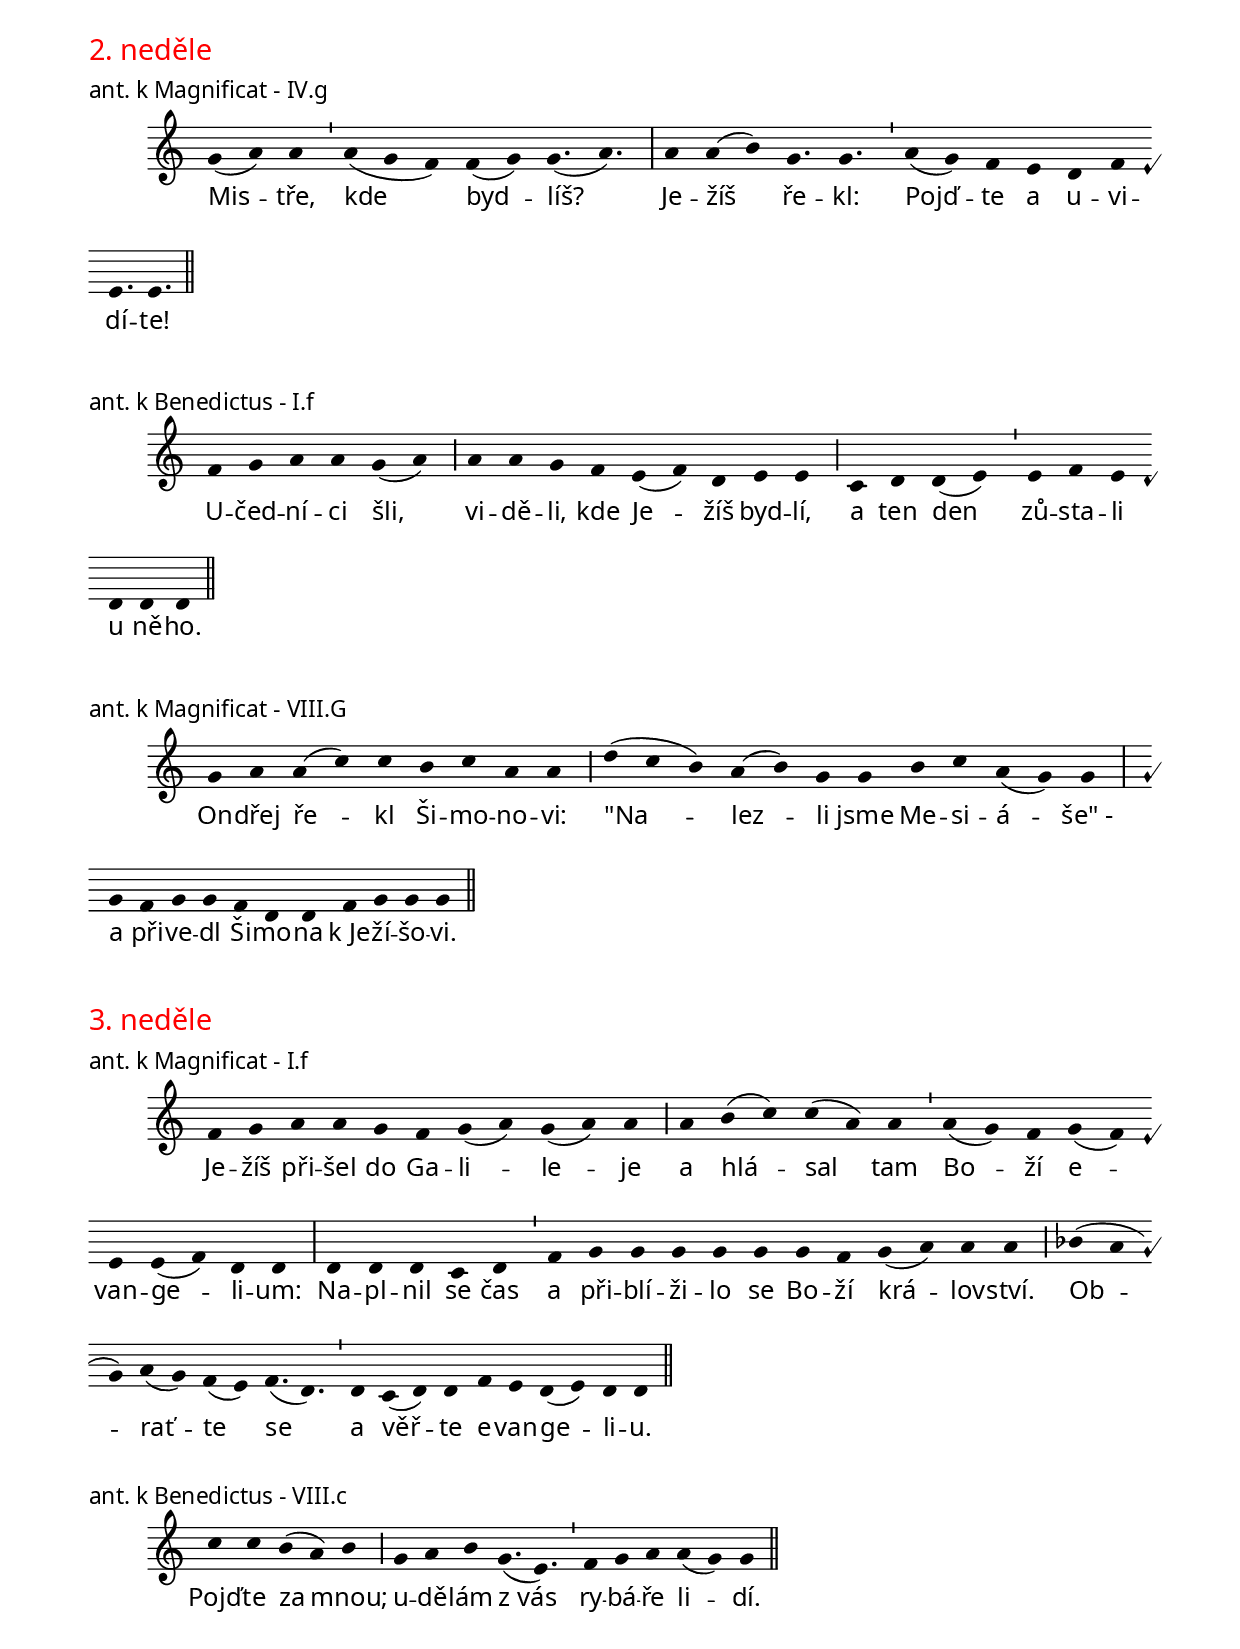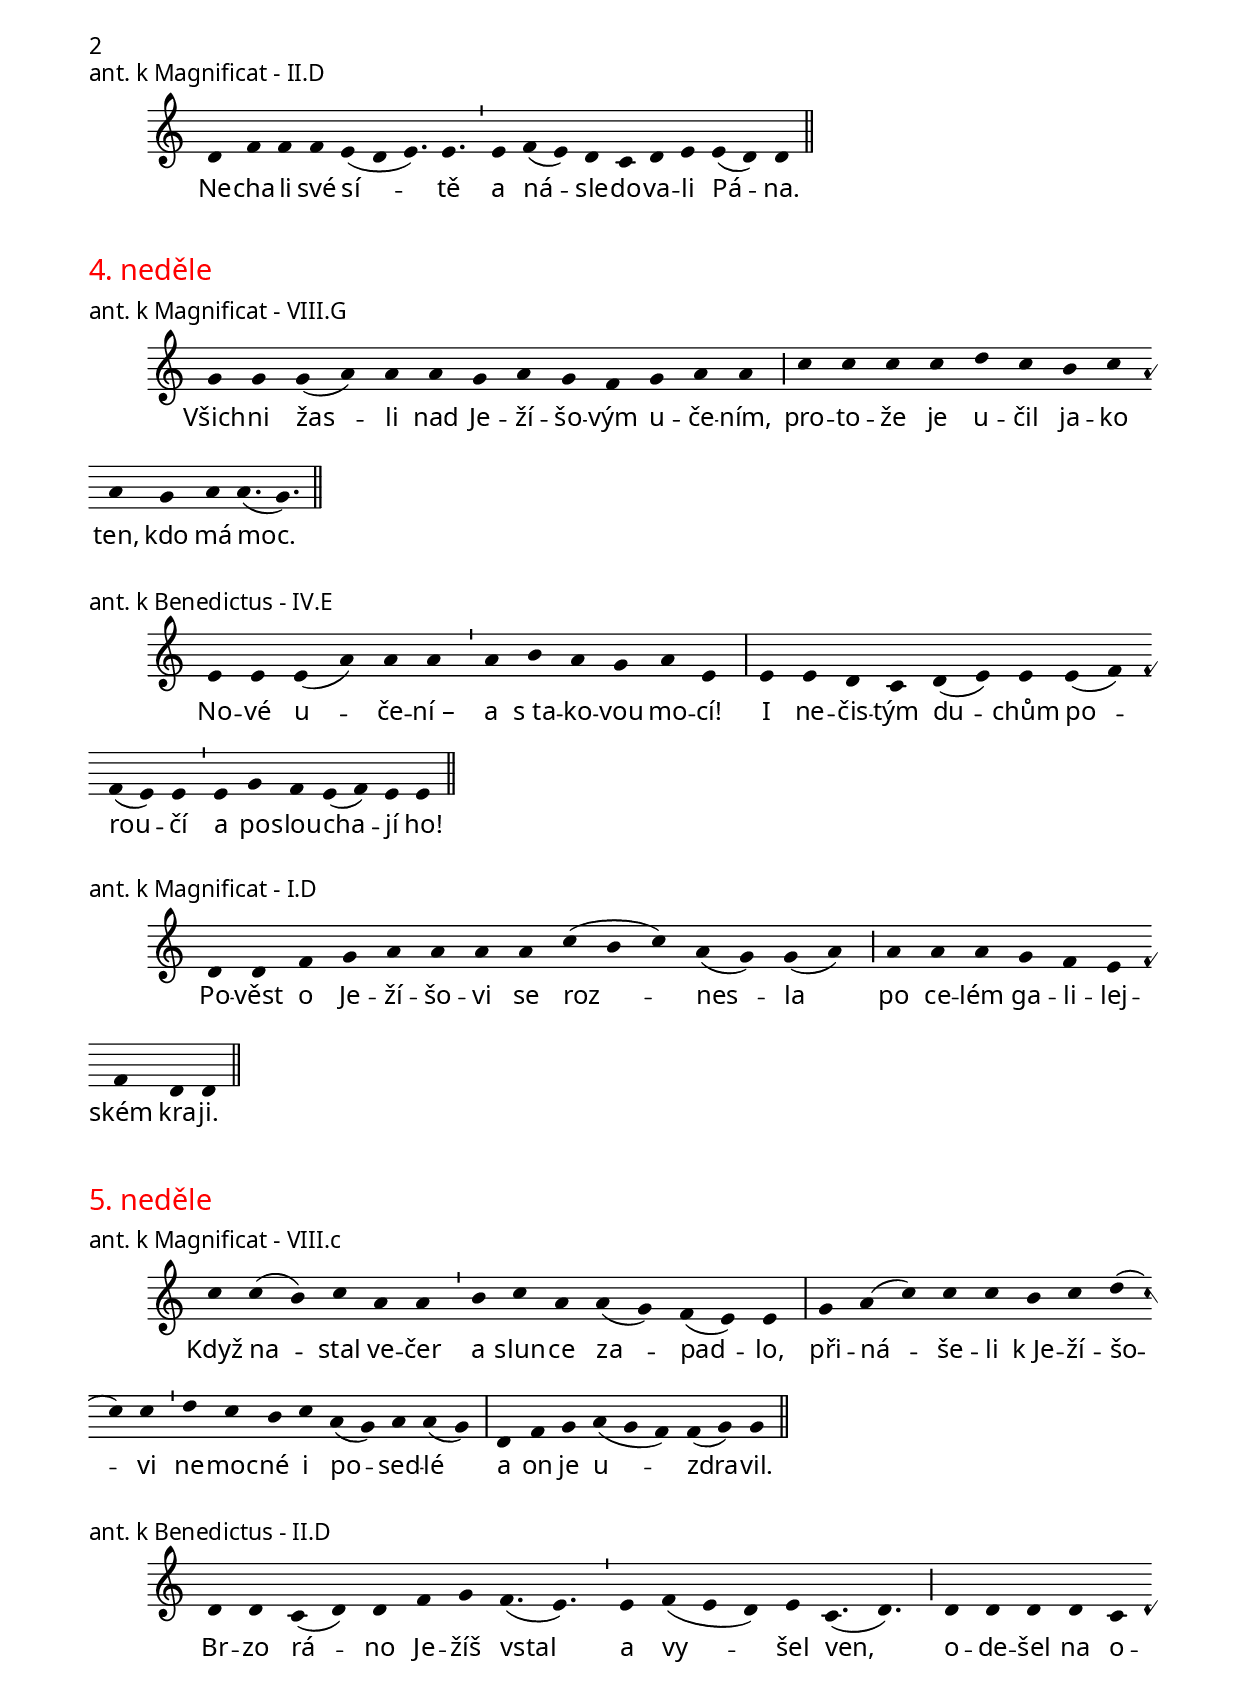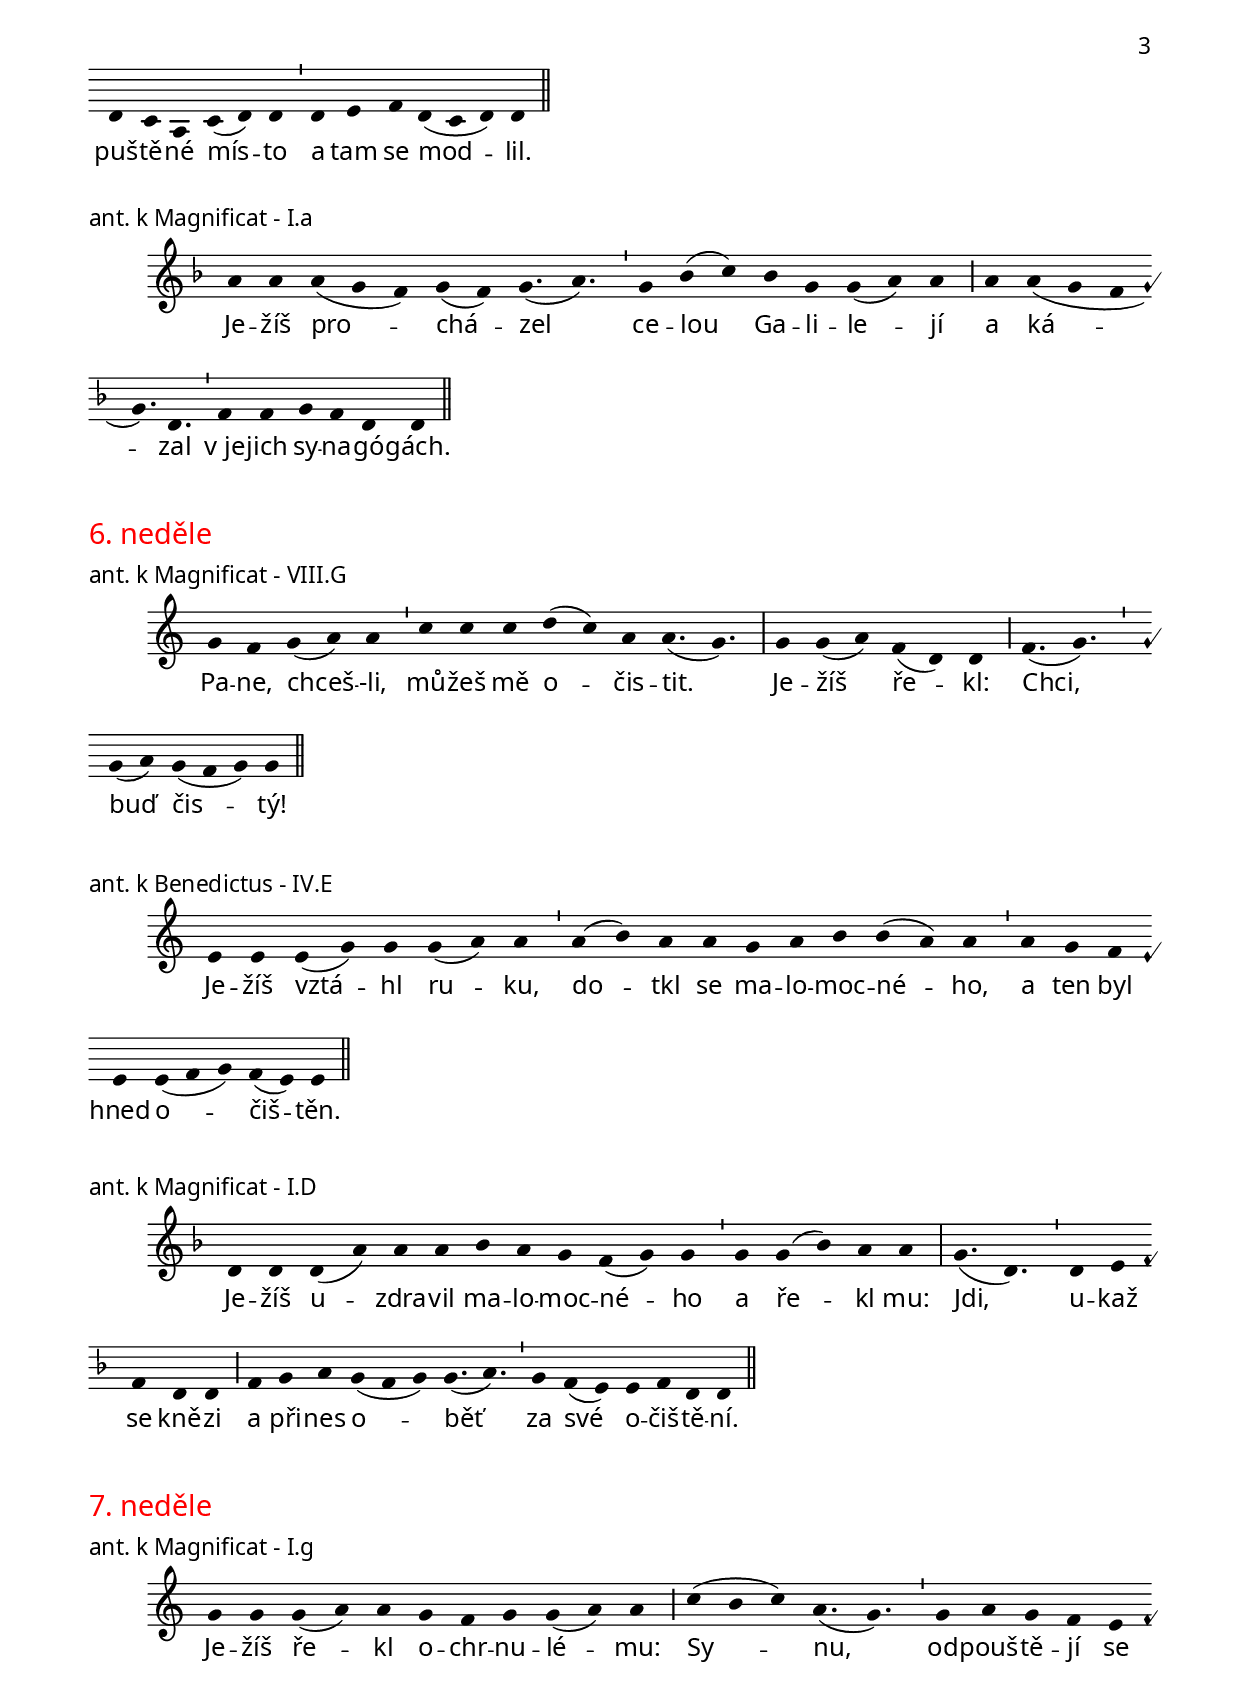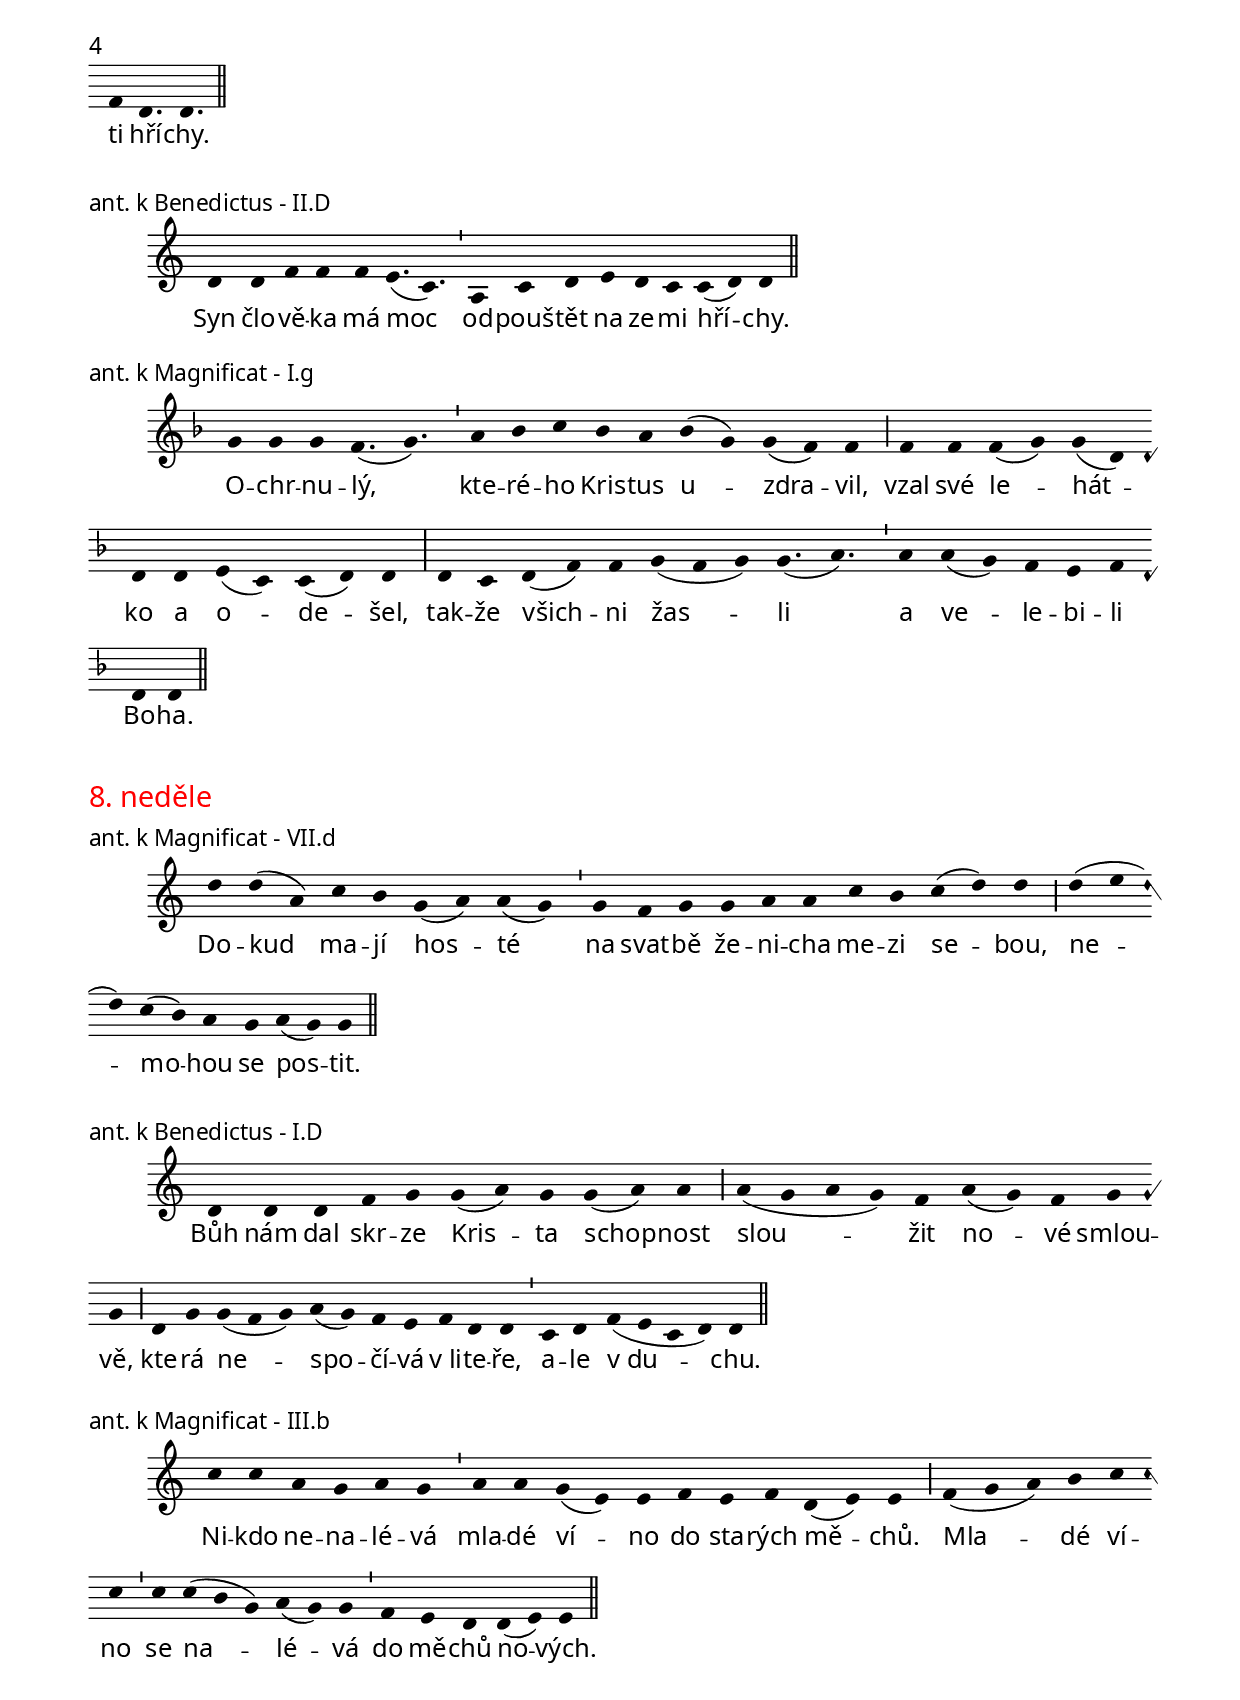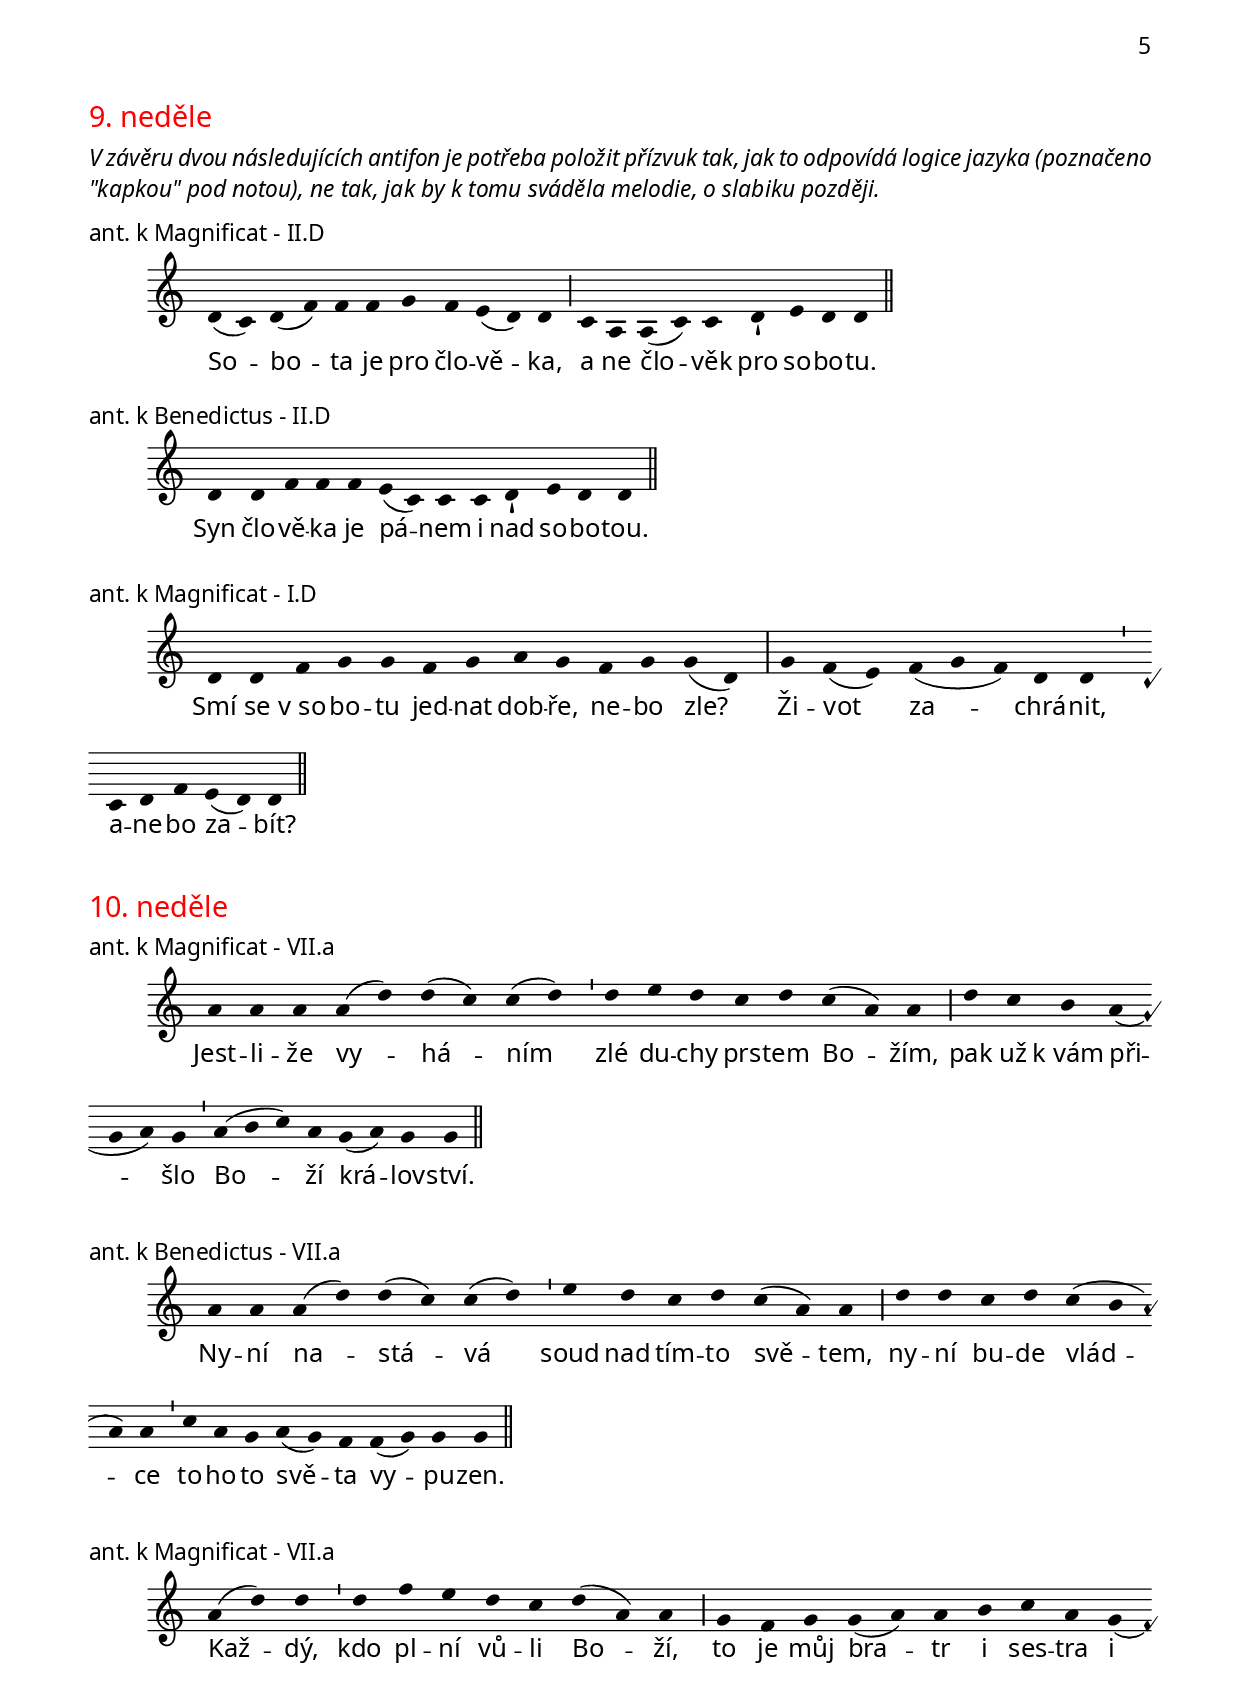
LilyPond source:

\version "2.19.0"

\include "../spolecne.ly"

\markup {\nadpisDen {"2. neděle"}}

\score {
  \relative c'' {
    \choralniRezim
    g( a) a \barMin a( g f) f( g) g4.( a) \barMax
    a4 a( b) g4. g \barMin
    a4( g) f e d f e4. e \barFinalis
  }
  \addlyrics {
    Mis -- tře, kde byd -- líš?
    Je -- žíš ře -- kl:
    Pojď -- te a u -- vi -- dí -- te!
  }
  \header {
    quid = "ant. k Magnificat"
    modus = "IV"
    differentia = "g"
    psalmus = ""
    id = "ne2b-1ne-mag"
    piece = \markup {\sestavTitulekBezZalmu}
  }
}

\score {
  \relative c' {
    \choralniRezim
    f4 g a a g( a) \barMaior
    a a g f e( f) d e e \barMaior
    c d d( e) \barMin e f e d d d \barFinalis
  }
  \addlyrics {
    U -- čed -- ní -- ci šli,
    vi -- dě -- li, kde Je -- žíš byd -- lí,
    a ten den zů -- sta -- li u ně -- ho.
  }
  \header {
    quid = "ant. k Benedictus"
    modus = "I"
    differentia = "f"
    psalmus = ""
    id = "ne2b-rch-ben"
    piece = \markup {\sestavTitulekBezZalmu}
  }
}

\score {
  \relative c'' {
    \choralniRezim
    g4 a a( c) c b c a a \barMaior
    d( c b) a( b) g g b c a( g) g \barMax
    g f g g f d d f g g g \barFinalis
  }
  \addlyrics {
    On -- dřej ře -- kl Ši -- mo -- no -- vi:
    "\"Na" -- lez -- li jsme Me -- si -- á -- "še\" -"
    a při -- ve -- dl Ši -- mo -- na k_Je -- ží -- šo -- vi.
  }
  \header {
    quid = "ant. k Magnificat"
    modus = "VIII"
    differentia = "G"
    psalmus = ""
    placet = "zkusit lépe"
    id = "ne2b-ne2-mag"
    piece = \markup {\sestavTitulekBezZalmu}
  }
}

\markup {\nadpisDen {"3. neděle"}}

\score {
  \relative c' {
    \choralniRezim
    f4 g a a g f g( a) g( a) a \barMaior
    a b( c) c( a) a \barMin
    a( g) f g( f) e e( f) d d \barMax

    d d d c d \barMin
    f g g g g g g f g( a) a a \barMaior
    bes( a g) a( g) f( e) f4.( d) \barMin
    d4 c( d) d f e d( e) d d \barFinalis
  }
  \addlyrics {
    Je -- žíš při -- šel do Ga -- li -- le -- je
    a hlá -- sal tam
    Bo -- ží e -- van -- ge -- li -- um:

    Na -- pl -- nil se čas
    a při -- blí -- ži -- lo se Bo -- ží krá -- lov -- ství.
    Ob -- rať -- te se
    a věř -- te e -- van -- ge -- li -- u.
  }
  \header {
    quid = "ant. k Magnificat"
    modus = "I"
    differentia = "f"
    psalmus = ""
    placet = "_Boží evangelium_ je přetížené; i pokračování věnovat trochu péče;
    v první části snad spíš jemně ozdobit _přišel_ a odlehčit _Galileje_"
    id = "ne3b-ne1-mag"
    piece = \markup {\sestavTitulekBezZalmu}
  }
}

\score {
  \relative c'' {
    \choralniRezim
    c4 c b( a) b \barMaior
    g a b g4.( e) \barMin
    f4 g a a( g) g \barFinalis
  }
  \addlyrics {
    Pojď -- te za mnou;
    u -- dě -- lám z_vás ry -- bá -- ře li -- dí.
  }
  \header {
    quid = "ant. k Benedictus"
    modus = "VIII"
    differentia = "c"
    psalmus = ""
    placet = "nic moc"
    id = "ne3b-rch-ben"
    piece = \markup {\sestavTitulekBezZalmu}
  }
}

\score {
  \relative c' {
    \choralniRezim
    d4 f f f e( d e4.) e \barMin
    e4 f( e) d c d e e( d) d \barFinalis
  }
  \addlyrics {
    Ne -- cha -- li své sí -- tě
    a ná -- sle -- do -- va -- li Pá -- na.
  }
  \header {
    quid = "ant. k Magnificat"
    modus = "II"
    differentia = "D"
    psalmus = ""
    placet = "zkusit alternativy"
    id = "ne3b-ne2-mag"
    piece = \markup {\sestavTitulekBezZalmu}
  }
}

\markup {\nadpisDen {"4. neděle"}}

\score {
  \relative c'' {
    \choralniRezim
    g4 g g( a) a a g a g f g a a \barMaior
    c c c c d c b c a g a a4.( g) \barFinalis
  }
  \addlyrics {
    Všich -- ni žas -- li nad Je -- ží -- šo -- vým u -- če -- ním,
    pro -- to -- že je u -- čil ja -- ko ten,
    kdo má moc.
  }
  \header {
    quid = "ant. k Magnificat"
    modus = "VIII"
    differentia = "G"
    psalmus = ""
    placet = "závěr dává smysl jen s přízvukem na _ten_ - zachytit v notaci"
    id = "ne4b-ne1-mag"
    piece = \markup {\sestavTitulekBezZalmu}
  }
}

\score {
  \relative c' {
    \choralniRezim
    e4 e e( a) a a \barMin
    a b a g a e \barMax
    e e d c d( e) e e( f) f( e) e \barMin
    e g f e( f) e e \barFinalis
  }
  \addlyrics {
    No -- vé u -- če -- ní_–
    a s_ta -- ko -- vou mo -- cí!
    I ne -- čis -- tým du -- chům po -- rou -- čí
    a po -- slou -- cha -- jí ho!
  }
  \header {
    quid = "ant. k Benedictus"
    modus = "IV"
    differentia = "E"
    psalmus = ""
    id = "ne4b-rch-ben"
    piece = \markup {\sestavTitulekBezZalmu}
  }
}

\score {
  \relative c' {
    \choralniRezim
    d4 d f g a a a a c( b c) a( g) g( a) \barMaior
    a a a g f e f d d \barFinalis
  }
  \addlyrics {
    Po -- věst o Je -- ží -- šo -- vi se roz -- nes -- la
    po ce -- lém ga -- li -- lej -- ském kra -- ji.
  }
  \header {
    quid = "ant. k Magnificat"
    modus = "I"
    differentia = "D"
    psalmus = ""
    id = "ne4b-2ne-mag"
    piece = \markup {\sestavTitulekBezZalmu}
  }
}

\markup {\nadpisDen {"5. neděle"}}

\score {
  \relative c'' {
    \choralniRezim
    c4 c( b) c a a \barMin
    b c a a( g) f( e) e \barMax
    g a( c) c c b c d( c) c \barMin
    d c b c a( g) a a( g) \barMax
    d f g a( g f) f( g) g \barFinalis
  }
  \addlyrics {
    Když na -- stal ve -- čer
    a slun -- ce za -- pad -- lo,
    při -- ná -- še -- li k_Je -- ží -- šo -- vi
    ne -- moc -- né i po -- sed -- lé
    a on je u -- zdra -- vil.
  }
  \header {
    quid = "ant. k Magnificat"
    modus = "VIII"
    differentia = "c"
    psalmus = ""
    placet = "poslední část nedrží se zbytkem pohromadě"
    id = "ne5b-1ne-mag"
    piece = \markup {\sestavTitulekBezZalmu}
  }
}

\score {
  \relative c' {
    \choralniRezim
    d4 d c( d) d f g f4.( e) \barMin
    e4 f( e d) e c4.( d) \barMaior
    d4 d d d c d c a c( d) d \barMin
    d e f d( c d) d \barFinalis
  }
  \addlyrics {
    Br -- zo rá -- no Je -- žíš vstal
    a vy -- šel ven,
    o -- de -- šel na o -- puš -- tě -- né mís -- to
    a tam se mod -- lil.
  }
  \header {
    quid = "ant. k Benedictus"
    modus = "II"
    differentia = "D"
    psalmus = ""
    placet = "druhou polovinu lépe"
    id = "ne5b-rch-ben"
    piece = \markup {\sestavTitulekBezZalmu}
  }
}

\score {
  \relative c'' {
    \choralniRezim
    \key f \major
    a4 a a( g f) g( f) g4.( a) \barMin
    g4 bes( c) bes g g( a) a \barMaior
    a a( g f g4.) d \barMin
    f4 f g f d d \barFinalis
  }
  \addlyrics {
    Je -- žíš pro -- chá -- zel
    ce -- lou Ga -- li -- le -- jí
    a ká -- zal v_je -- jich sy -- na -- gó -- gách.
  }
  \header {
    quid = "ant. k Magnificat"
    modus = "I"
    differentia = "a"
    psalmus = ""
    placet = "melodie _kázal_ tady působí kýčovitě"
    id = "ne5b-2ne-mag"
    piece = \markup {\sestavTitulekBezZalmu}
  }
}

\markup {\nadpisDen {"6. neděle"}}

\score {
  \relative c'' {
    \choralniRezim
    g4 f g( a) a \barMin
    c c c d( c) a a4.( g) \barMax
    g4 g( a) f( d) d \barMaior
    f4.( g) \barMin
    g4( a) g( f g) g \barFinalis
  }
  \addlyrics {
    Pa -- ne, chceš -- -li,
    mů -- žeš mě o -- čis -- tit.
    Je -- žíš ře -- kl:
    Chci,
    buď čis -- tý!
  }
  \header {
    quid = "ant. k Magnificat"
    modus = "VIII"
    differentia = "G"
    psalmus = ""
    placet = "nepovedená"
    id = "ne6b-1ne-mag"
    piece = \markup {\sestavTitulekBezZalmu}
  }
}

\score {
  \relative c' {
    \choralniRezim
    e4 e e( g) g g( a) a \barMin
    a( b) a a g a b b( a) a \barMin
    a g f e e( f g) f( e) e \barFinalis
  }
  \addlyrics {
    Je -- žíš vztá -- hl ru -- ku,
    do -- tkl se ma -- lo -- moc -- né -- ho,
    a ten byl hned o -- čiš -- těn.
  }
  \header {
    quid = "ant. k Benedictus"
    modus = "IV"
    differentia = "E"
    psalmus = ""
    id = "ne6b-rch-ben"
    piece = \markup {\sestavTitulekBezZalmu}
  }
}

\score {
  \relative c' {
    \choralniRezim
    \key f \major
    d4 d d( a') a a bes a g f( g) g \barMin
    g g( bes) a a \barMax
    g4.( d) \barMin d4 e f d d \barMaior
    f g a g( f g) g4.( a) \barMin
    g4 f( e) e f d d \barFinalis
  }
  \addlyrics {
    Je -- žíš u -- zdra -- vil ma -- lo -- moc -- né -- ho
    a ře -- kl mu:
    Jdi, u -- kaž se kně -- zi
    a při -- nes o -- běť
    za své o -- čiš -- tě -- ní.
  }
  \header {
    quid = "ant. k Magnificat"
    modus = "I"
    differentia = "D"
    psalmus = ""
    id = "ne6b-2ne-mag"
    piece = \markup {\sestavTitulekBezZalmu}
  }
}

\markup {\nadpisDen {"7. neděle"}}

\score {
  \relative c'' {
    \choralniRezim
    g4 g g( a) a g f g g( a) a \barMaior
    c( b c) a4.( g) \barMin
    g4 a g f e f d4. d \barFinalis
  }
  \addlyrics {
    Je -- žíš ře -- kl o -- chr -- nu -- lé -- mu:
    Sy -- nu, od -- pouš -- tě -- jí se ti hří -- chy.
  }
  \header {
    quid = "ant. k Magnificat"
    modus = "I"
    differentia = "g"
    psalmus = ""
    id = "ne7b-mag1"
    piece = \markup {\sestavTitulekBezZalmu}
  }
}

\score {
  \relative c' {
    \choralniRezim
    d4 d f f f e4.( c) \barMin
    a4 c d e d c c( d) d \barFinalis
  }
  \addlyrics {
    Syn člo -- vě -- ka má moc
    od -- pouš -- tět na ze -- mi hří -- chy.
  }
  \header {
    quid = "ant. k Benedictus"
    modus = "II"
    differentia = "D"
    psalmus = ""
    id = "ne7b-ben"
    piece = \markup {\sestavTitulekBezZalmu}
  }
}

\score {
  \relative c'' {
    \choralniRezim
    \key f \major
    g4 g g f4.( g) \barMin
    a4 bes c bes a bes( g) g( f) f \barMaior
    f f f( g) g( d) d4 d e( c) c( d) d \barMax

    d c d( f) f g( f g) g4.( a) \barMin
    a4 a( g) f e f d d \barFinalis
  }
  \addlyrics {
    O -- chr -- nu -- lý,
    kte -- ré -- ho Kris -- tus u -- zdra -- vil,
    vzal své le -- hát -- ko a o -- de -- šel,

    tak -- že všich -- ni žas -- li
    a ve -- le -- bi -- li Bo -- ha.
  }
  \header {
    quid = "ant. k Magnificat"
    modus = "I"
    differentia = "g"
    psalmus = ""
    id = "ne7b-mag2"
    piece = \markup {\sestavTitulekBezZalmu}
  }
}

\markup {\nadpisDen {"8. neděle"}}

\score {
  \relative c'' {
    \choralniRezim
    d4 d( a) c b g( a) a( g) \barMin g f g g a a c b c( d) d \barMaior
    d( e d) c( b) a g a( g) g \barFinalis
  }
  \addlyrics {
    Do -- kud ma -- jí hos -- té na svat -- bě že -- ni -- cha
    me -- zi se -- bou,
    ne -- mo -- hou se pos -- tit.
  }
  \header {
    quid = "ant. k Magnificat"
    modus = "VII"
    differentia = "d"
    psalmus = ""
    id = "ne8b-mag1"
    piece = \markup {\sestavTitulekBezZalmu}
  }
}

\score {
  \relative c' {
    \choralniRezim
    d4 d d f g g( a) g g( a) a \barMaior
    a( g a g) f a( g) f g g \barMaior
    d g g( f g) a( g) f e f d d \barMin
    c d f( e c d) d \barFinalis
  }
  \addlyrics {
    Bůh nám dal skr -- ze Kris -- ta schop -- nost
    slou -- žit no -- vé smlou -- vě,
    kte -- rá ne -- spo -- čí -- vá v_li -- te -- ře,
    a -- le v_du -- chu.
  }
  \header {
    quid = "ant. k Benedictus"
    modus = "I"
    differentia = "D"
    psalmus = ""
    id = "ne8b-ben"
    piece = \markup {\sestavTitulekBezZalmu}
  }
}

\score {
  \relative c'' {
    \choralniRezim
    c4 c a g a g \barMin a a g( e) e f e f d( e) e \barMaior
    f( g a) b c c \barMin c c( b g) a( g) g \barMin f e d d( e) e \barFinalis
  }
  \addlyrics {
    Ni -- kdo ne -- na -- lé -- vá mla -- dé ví -- no do sta -- rých mě -- chů.
    Mla -- dé ví -- no se na -- lé -- vá do mě -- chů no -- vých.
  }
  \header {
    quid = "ant. k Magnificat"
    modus = "III"
    differentia = "b"
    psalmus = ""
    id = "ne8b-mag2"
    piece = \markup {\sestavTitulekBezZalmu}
  }
}

\markup {\nadpisDen {"9. neděle"}}

\markup\italic\justify{V závěru dvou následujících antifon je potřeba
položit přízvuk tak, jak to odpovídá logice jazyka (poznačeno
"\"kapkou\"" pod notou), ne tak, jak by k tomu sváděla melodie,
o slabiku později.}

\score {
  \relative c' {
    \choralniRezim
    d( c) d( f) f f g f e( d) d \barMaior
    c a a( c) c d-! e d d \barFinalis
  }
  \addlyrics {
    So -- bo -- ta je pro člo -- vě -- ka,
    a ne člo -- věk pro so -- bo -- tu.
  }
  \header {
    quid = "ant. k Magnificat"
    modus = "II"
    differentia = "D"
    psalmus = ""
    id = "ne9b-mag1"
    piece = \markup {\sestavTitulekBezZalmu}
  }
}

\score {
  \relative c' {
    \choralniRezim
    d4 d f f f e( c) c c d-! e d d \barFinalis
  }
  \addlyrics {
    Syn člo -- vě -- ka je pá -- nem i nad so -- bo -- tou.
  }
  \header {
    quid = "ant. k Benedictus"
    modus = "II"
    differentia = "D"
    psalmus = ""
    id = "ne9b-ben"
    piece = \markup {\sestavTitulekBezZalmu}
  }
}

\score {
  \relative c' {
    \choralniRezim
    d4 d f g g f g a g f g g( d) \barMax
    g f( e) f( g f) d d \barMin c d f e( d) d \barFinalis
  }
  \addlyrics {
    Smí se v_so -- bo -- tu jed -- nat dob -- ře,
    % a --
    ne -- bo zle?
    Ži -- vot za -- chrá -- nit,
    a -- ne -- bo za -- bít?
  }
  \header {
    quid = "ant. k Magnificat"
    modus = "I"
    differentia = "D"
    psalmus = ""
    id = "ne9b-mag2"
    piece = \markup {\sestavTitulekBezZalmu}
  }
}

\markup {\nadpisDen {"10. neděle"}}

\score {
  \relative c'' {
    \choralniRezim
    a4 a a a( d) d( c) c( d) \barMin d e d c d c( a) a \barMaior
    d c b a( g a) g \barMin a( b c) a g( a) g g \barFinalis
  }
  \addlyrics {
    Jest -- li -- že vy -- há -- ním zlé du -- chy prs -- tem Bo -- žím,
    pak už k_vám při -- šlo Bo -- ží krá -- lov -- ství.
  }
  \header {
    quid = "ant. k Magnificat"
    modus = "VII"
    differentia = "a"
    psalmus = ""
    id = "ne10b-mag1"
    piece = \markup {\sestavTitulekBezZalmu}
  }
}

\score {
  \relative c'' {
    \choralniRezim
    a4 a a( d) d( c) c( d) \barMin e d c d c( a) a \barMaior
    d d c d c( b a) a \barMin c a g a( g) f f( g) g g \barFinalis
  }
  \addlyrics {
    Ny -- ní na -- stá -- vá soud nad tím -- to svě -- tem,
    ny -- ní bu -- de vlád -- ce to -- ho -- to svě -- ta vy -- pu -- zen.
  }
  \header {
    quid = "ant. k Benedictus"
    modus = "VII"
    differentia = "a"
    psalmus = ""
    placet = "_tohoto světa vypuzen_ není moc povedené; sjednotit melodii s pust_svatytyden.ly#po-rch-a2"
    id = "ne10b-ben"
    piece = \markup {\sestavTitulekBezZalmu}
  }
}

\score {
  \relative c'' {
    \choralniRezim
    a4( d) d \barMin d f e d c d( a) a \barMaior
    g f g g( a) a b c a g( f) g( a g) g \barFinalis
  }
  \addlyrics {
    Kaž -- dý, kdo pl -- ní vů -- li Bo -- ží,
    to je můj bra -- tr i ses -- tra i mat -- ka.
  }
  \header {
    quid = "ant. k Magnificat"
    modus = "VII"
    differentia = "a"
    psalmus = ""
    placet = "závěr je slabší. Možná by _i_ nemělo po předchozí kadenci začínat stoupání"
    id = "ne10b-mag2"
    piece = \markup {\sestavTitulekBezZalmu}
  }
}